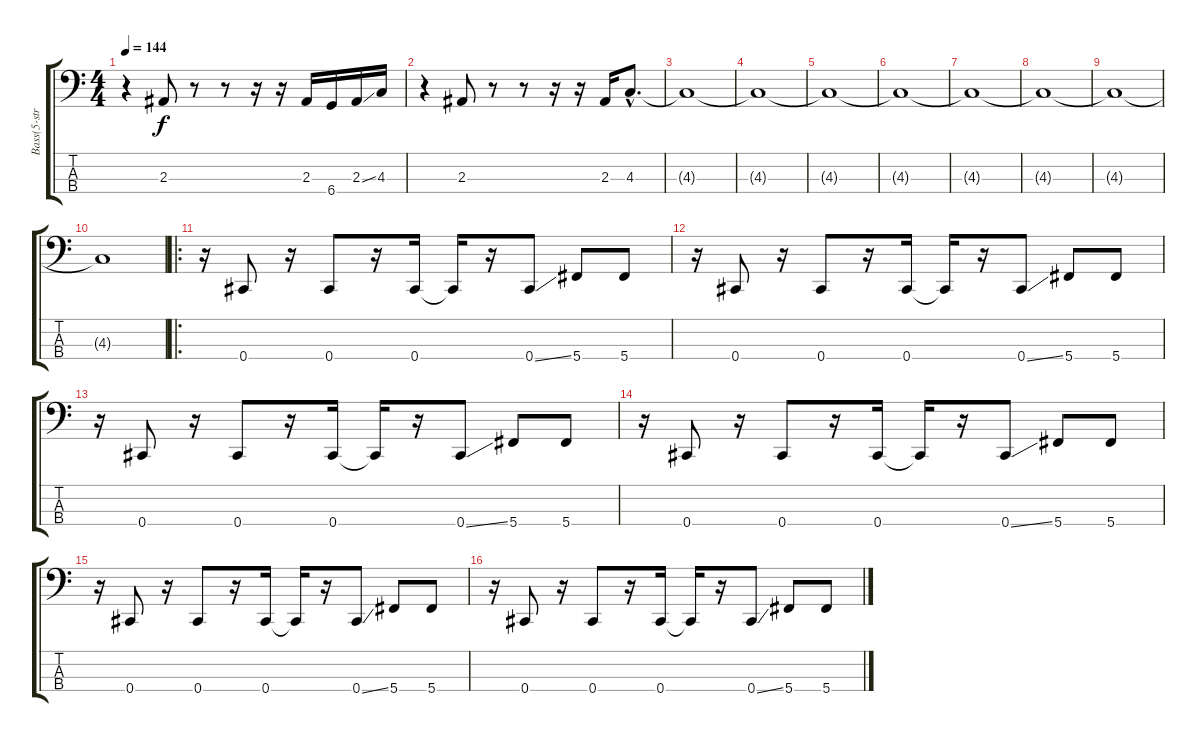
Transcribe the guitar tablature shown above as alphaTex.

\track ("Bass(5-string arr. for 4)" "Bass(5-str") {instrument electricbasspick}
\staff {score tabs}
\tuning (Gb2 Db2 Ab1 Db1) {hide}
\ts (4 4)
\tempo 144
\clef f4
\ks c
r.4{dy f} 2.3.8 r.8 r.8 r.16 r.16 2.3.16 6.4.16 2.3{ss}.16 4.3.16 |
r.4 2.3.8 r.8 r.8 r.16 r.16 2.3.16 4.3{hac}.8{d} |
4.3{t}.1 |
4.3{t}.1 |
4.3{t}.1 |
4.3{t}.1 |
4.3{t}.1 |
4.3{t}.1 |
4.3{t}.1 |
4.3{t}.1 |
\ro
r.16 0.4.8 r.16 0.4.8 r.16 0.4.16 0.4{t}.16 r.16 0.4{ss}.8 5.4.8 5.4.8 |
r.16 0.4.8 r.16 0.4.8 r.16 0.4.16 0.4{t}.16 r.16 0.4{ss}.8 5.4.8 5.4.8 |
r.16 0.4.8 r.16 0.4.8 r.16 0.4.16 0.4{t}.16 r.16 0.4{ss}.8 5.4.8 5.4.8 |
r.16 0.4.8 r.16 0.4.8 r.16 0.4.16 0.4{t}.16 r.16 0.4{ss}.8 5.4.8 5.4.8 |
r.16 0.4.8 r.16 0.4.8 r.16 0.4.16 0.4{t}.16 r.16 0.4{ss}.8 5.4.8 5.4.8 |
r.16 0.4.8 r.16 0.4.8 r.16 0.4.16 0.4{t}.16 r.16 0.4{ss}.8 5.4.8 5.4.8
